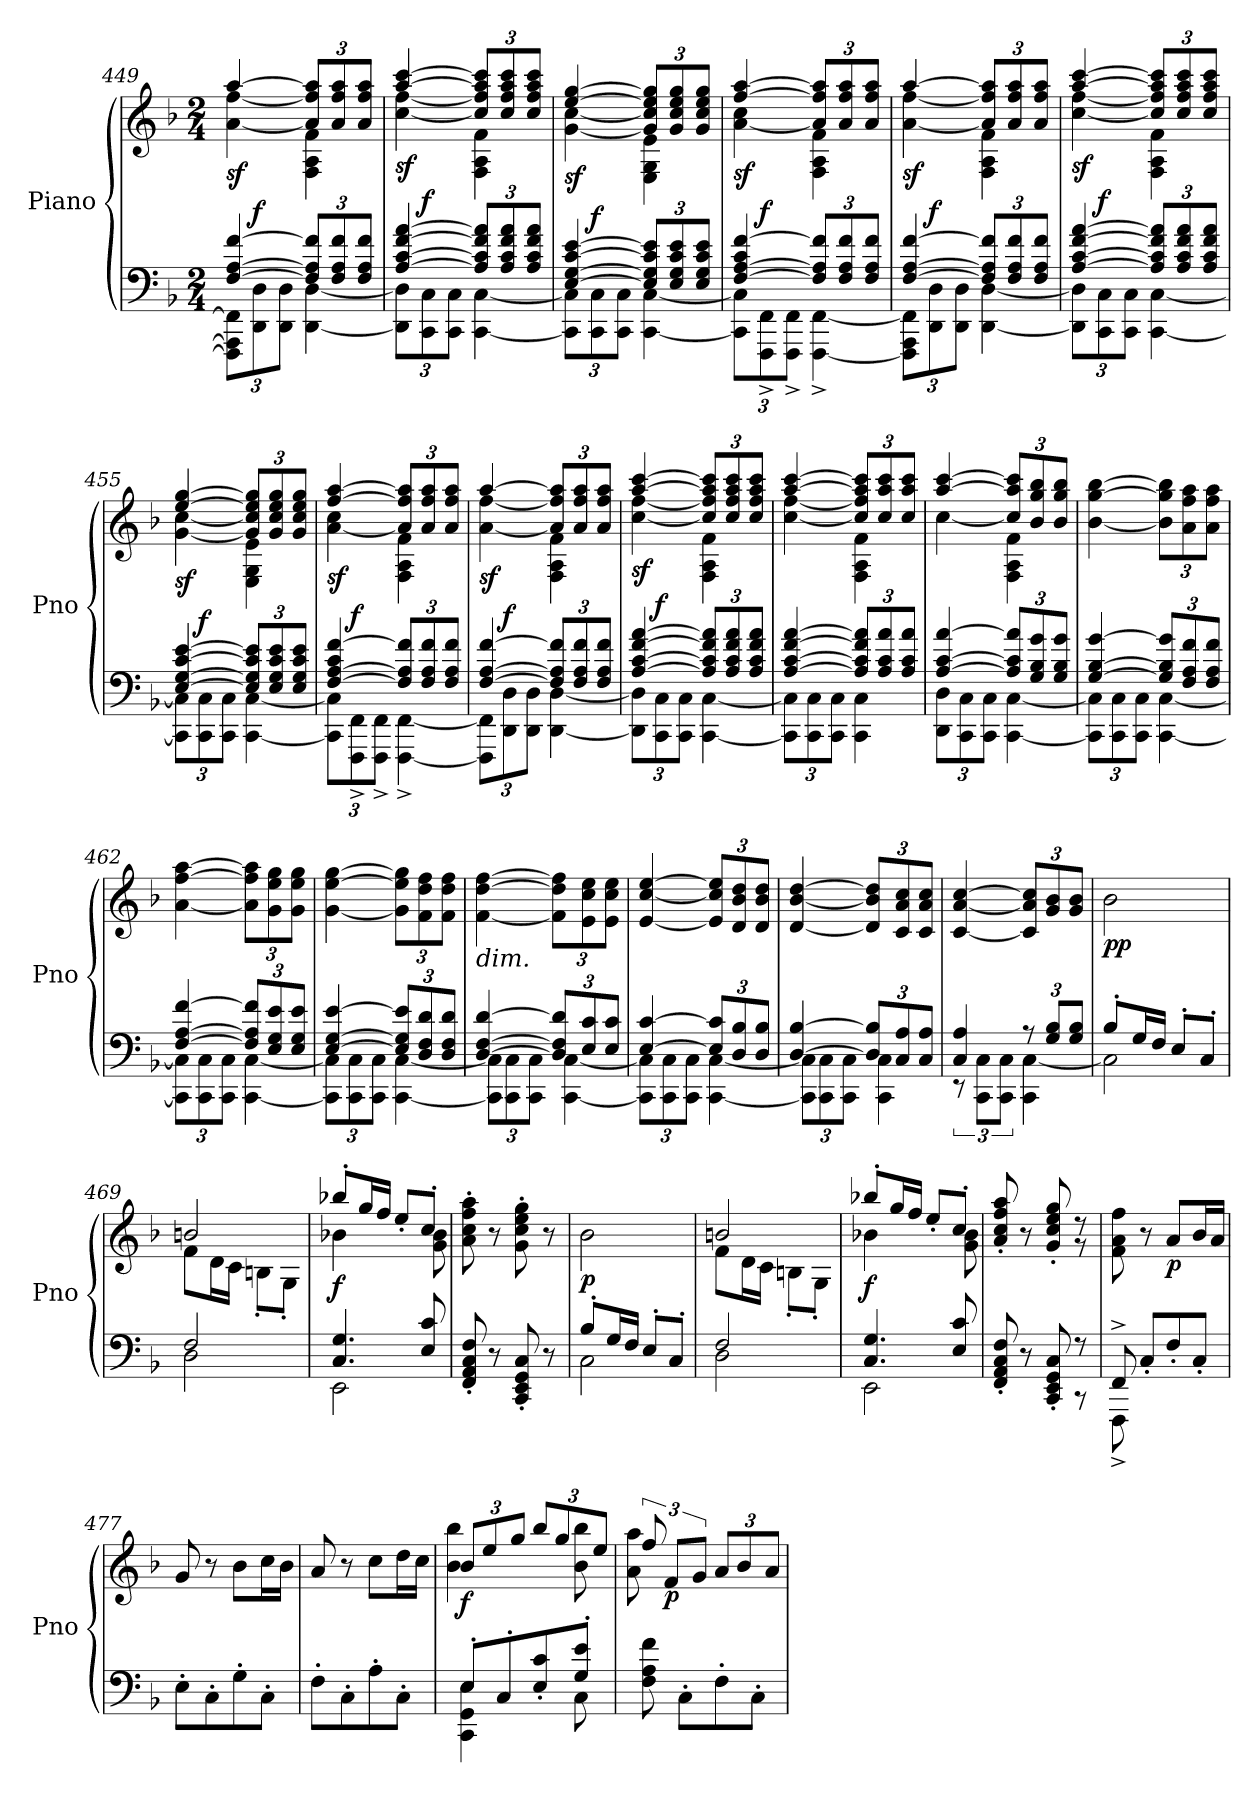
**kern	**kern	**dynam
*part1	*part1	*part1
*staff2	*staff1	*staff1/2
*I"Piano	*	*
*I'Pno	*	*
!!LO:PB:g=z
*clefF4	*clefG2	*
*k[b-]	*k[b-]	*
*M2/4	*M2/4	*
=449	=449	=449
*^	*	*
*	*Xbrackettup	*	*
*	*	*^	*
!	!	!	!	!LO:DY:b
[4F/ [4A/ [4f/	12FFF\] 12AAA\] 12FF\]L	[4aa/	[4a\ [4ff\	sf
!	!	!	!	!LO:DY:a=2
.	12DD\ 12D\	.	.	f
.	12DD\ 12D\J	.	.	.
*	*	*Xbrackettup	*	*
12F/] 12A/] 12f/]L	[4DD\ [4D\	12a/] 12ff/] 12aa/]L	4F\ 4A\ 4f\	.
12F/ 12A/ 12f/	.	12a/ 12ff/ 12aa/	.	.
12F/ 12A/ 12f/J	.	12a/ 12ff/ 12aa/J	.	.
=450	=450	=450	=450	=450
!	!	!	!	!LO:DY:b
[4A/ [4c/ [4f/ [4a/	12DD\] 12D\]L	[4aa/ [4ccc/	[4cc\ [4ff\	sf
!	!	!	!	!LO:DY:a=2
.	12CC\ 12C\	.	.	f
.	12CC\ 12C\J	.	.	.
12A/] 12c/] 12f/] 12a/]L	[4CC\ [4C\	12cc/] 12ff/] 12aa/] 12ccc/]L	4F\ 4A\ 4f\	.
12A/ 12c/ 12f/ 12a/	.	12cc/ 12ff/ 12aa/ 12ccc/	.	.
12A/ 12c/ 12f/ 12a/J	.	12cc/ 12ff/ 12aa/ 12ccc/J	.	.
=451	=451	=451	=451	=451
!	!	!	!	!LO:DY:b
[4E/ [4G/ [4c/ [4e/	12CC\] 12C\]L	[4ee/ [4gg/	[4g\ [4cc\	sf
!	!	!	!	!LO:DY:a=2
.	12CC\ 12C\	.	.	f
.	12CC\ 12C\J	.	.	.
12E/] 12G/] 12c/] 12e/]L	[4CC\ [4C\	12g/] 12cc/] 12ee/] 12gg/]L	4E\ 4G\ 4e\	.
12E/ 12G/ 12c/ 12e/	.	12g/ 12cc/ 12ee/ 12gg/	.	.
12E/ 12G/ 12c/ 12e/J	.	12g/ 12cc/ 12ee/ 12gg/J	.	.
=452	=452	=452	=452	=452
!	!	!	!	!LO:DY:b
[4F/ [4A/ 4c/ [4f/	12CC\] 12C\]L	[4ff/ [4aa/	[4a\ 4cc\	sf
!	!	!	!	!LO:DY:a=2
.	12FFF\^ 12FF\^	.	.	f
.	12FFF\^ 12FF\^J	.	.	.
12F/] 12A/] 12f/]L	[4FFF\^ [4FF\^	12a/] 12ff/] 12aa/]L	4F\ 4A\ 4f\	.
12F/ 12A/ 12f/	.	12a/ 12ff/ 12aa/	.	.
12F/ 12A/ 12f/J	.	12a/ 12ff/ 12aa/J	.	.
=453	=453	=453	=453	=453
!	!	!	!	!LO:DY:b
[4F/ [4A/ [4f/	12FFF\] 12AAA\ 12FF\]L	[4aa/	[4a\ [4ff\	sf
!	!	!	!	!LO:DY:a=2
.	12DD\ 12D\	.	.	f
.	12DD\ 12D\J	.	.	.
12F/] 12A/] 12f/]L	[4DD\ [4D\	12a/] 12ff/] 12aa/]L	4F\ 4A\ 4f\	.
12F/ 12A/ 12f/	.	12a/ 12ff/ 12aa/	.	.
12F/ 12A/ 12f/J	.	12a/ 12ff/ 12aa/J	.	.
=454	=454	=454	=454	=454
!	!	!	!	!LO:DY:b
[4A/ [4c/ [4f/ [4a/	12DD\] 12D\]L	[4aa/ [4ccc/	[4cc\ [4ff\	sf
!	!	!	!	!LO:DY:a=2
.	12CC\ 12C\	.	.	f
.	12CC\ 12C\J	.	.	.
12A/] 12c/] 12f/] 12a/]L	[4CC\ [4C\	12cc/] 12ff/] 12aa/] 12ccc/]L	4F\ 4A\ 4f\	.
12A/ 12c/ 12f/ 12a/	.	12cc/ 12ff/ 12aa/ 12ccc/	.	.
12A/ 12c/ 12f/ 12a/J	.	12cc/ 12ff/ 12aa/ 12ccc/J	.	.
!!LO:LB:g=z	!!
=455	=455	=455	=455	=455
!	!	!	!	!LO:DY:b
[4E/ [4G/ [4c/ [4e/	12CC\] 12C\]L	[4ee/ [4gg/	[4g\ [4cc\	sf
!	!	!	!	!LO:DY:a=2
.	12CC\ 12C\	.	.	f
.	12CC\ 12C\J	.	.	.
12E/] 12G/] 12c/] 12e/]L	[4CC\ [4C\	12g/] 12cc/] 12ee/] 12gg/]L	4E\ 4G\ 4e\	.
12E/ 12G/ 12c/ 12e/	.	12g/ 12cc/ 12ee/ 12gg/	.	.
12E/ 12G/ 12c/ 12e/J	.	12g/ 12cc/ 12ee/ 12gg/J	.	.
=456	=456	=456	=456	=456
!	!	!	!	!LO:DY:b
[4F/ [4A/ 4c/ [4f/	12CC\] 12C\]L	[4ff/ [4aa/	[4a\ 4cc\	sf
!	!	!	!	!LO:DY:a=2
.	12FFF\^ 12FF\^	.	.	f
.	12FFF\^ 12FF\^J	.	.	.
12F/] 12A/] 12f/]L	[4FFF\^ [4FF\^	12a/] 12ff/] 12aa/]L	4F\ 4A\ 4f\	.
12F/ 12A/ 12f/	.	12a/ 12ff/ 12aa/	.	.
12F/ 12A/ 12f/J	.	12a/ 12ff/ 12aa/J	.	.
=457	=457	=457	=457	=457
!	!	!	!	!LO:DY:b
[4F/ [4A/ [4f/	12FFF\] 12FF\]L	[4aa/	[4a\ [4ff\	sf
!	!	!	!	!LO:DY:a=2
.	12DD\ 12D\	.	.	f
.	12DD\ 12D\J	.	.	.
12F/] 12A/] 12f/]L	[4DD\ [4D\	12a/] 12ff/] 12aa/]L	4F\ 4A\ 4f\	.
12F/ 12A/ 12f/	.	12a/ 12ff/ 12aa/	.	.
12F/ 12A/ 12f/J	.	12a/ 12ff/ 12aa/J	.	.
=458	=458	=458	=458	=458
!	!	!	!	!LO:DY:b
[4A/ [4c/ [4f/ [4a/	12DD\] 12D\]L	[4aa/ [4ccc/	[4cc\ [4ff\	sf
!	!	!	!	!LO:DY:a=2
.	12CC\ 12C\	.	.	f
.	12CC\ 12C\J	.	.	.
12A/] 12c/] 12f/] 12a/]L	[4CC\ [4C\	12cc/] 12ff/] 12aa/] 12ccc/]L	4F\ 4A\ 4f\	.
12A/ 12c/ 12f/ 12a/	.	12cc/ 12ff/ 12aa/ 12ccc/	.	.
12A/ 12c/ 12f/ 12a/J	.	12cc/ 12ff/ 12aa/ 12ccc/J	.	.
=459	=459	=459	=459	=459
[4A/ [4c/ [4f/ [4a/	12CC\] 12C\]L	[4aa/ [4ccc/	[4cc\ [4ff\	.
.	12CC\ 12C\	.	.	.
.	12CC\ 12C\J	.	.	.
12A/] 12c/] 12f/] 12a/]L	4CC\ 4C\	12cc/] 12ff/] 12aa/] 12ccc/]L	4F\ 4A\ 4f\	.
12A/ 12c/ 12a/	.	12cc/ 12aa/ 12ccc/	.	.
12A/ 12c/ 12a/J	.	12cc/ 12aa/ 12ccc/J	.	.
=460	=460	=460	=460	=460
[4A/ [4c/ [4a/	12DD\ 12D\L	[4aa/ [4ccc/	[4cc\	.
.	12CC\ 12C\	.	.	.
.	12CC\ 12C\J	.	.	.
12A/] 12c/] 12a/]L	[4CC\ [4C\	12cc/] 12aa/] 12ccc/]L	4F\ 4A\ 4f\	.
12G/ 12B-/ 12g/	.	12b-/ 12gg/ 12bb-/	.	.
12G/ 12B-/ 12g/J	.	12b-/ 12gg/ 12bb-/J	.	.
*	*	*v	*v	*
!!LO:LB:g=z
=461	=461	=461	=461
[4G/ [4B-/ [4g/	12CC\] 12C\]L	[4b-\ [4gg\ [4bb-\	.
.	12CC\ 12C\	.	.
.	12CC\ 12C\J	.	.
12G/] 12B-/] 12g/]L	[4CC\ [4C\	12b-\] 12gg\] 12bb-\]L	.
12F/ 12A/ 12f/	.	12a\ 12ff\ 12aa\	.
12F/ 12A/ 12f/J	.	12a\ 12ff\ 12aa\J	.
=462	=462	=462	=462
[4F/ [4A/ [4f/	12CC\] 12C\]L	[4a\ [4ff\ [4aa\	.
.	12CC\ 12C\	.	.
.	12CC\ 12C\J	.	.
12F/] 12A/] 12f/]L	[4CC\ [4C\	12a\] 12ff\] 12aa\]L	.
12E/ 12G/ 12e/	.	12g\ 12ee\ 12gg\	.
12E/ 12G/ 12e/J	.	12g\ 12ee\ 12gg\J	.
=463	=463	=463	=463
[4E/ [4G/ [4e/	12CC\] 12C\]L	[4g\ [4ee\ [4gg\	.
.	12CC\ 12C\	.	.
.	12CC\ 12C\J	.	.
12E/] 12G/] 12e/]L	[4CC\ [4C\	12g\] 12ee\] 12gg\]L	.
12D/ 12F/ 12d/	.	12f\ 12dd\ 12ff\	.
12D/ 12F/ 12d/J	.	12f\ 12dd\ 12ff\J	.
=464	=464	=464	=464
!	!	!LO:TX:b:i:t=dim.	!
[4D/ [4F/ [4d/	12CC\] 12C\]L	[4f\ [4dd\ [4ff\	.
.	12CC\ 12C\	.	.
.	12CC\ 12C\J	.	.
12D/] 12F/] 12d/]L	[4CC\ [4C\	12f\] 12dd\] 12ff\]L	.
12E/ 12c/	.	12e\ 12cc\ 12ee\	.
12E/ 12c/J	.	12e\ 12cc\ 12ee\J	.
=465	=465	=465	=465
[4E/ [4c/	12CC\] 12C\]L	[4e/ [4cc/ [4ee/	.
.	12CC\ 12C\	.	.
.	12CC\ 12C\J	.	.
12E/] 12c/]L	[4CC\ [4C\	12e/] 12cc/] 12ee/]L	.
12D/ 12B-/	.	12d/ 12b-/ 12dd/	.
12D/ 12B-/J	.	12d/ 12b-/ 12dd/J	.
=466	=466	=466	=466
[4D/ [4B-/	12CC\] 12C\]L	[4d/ [4b-/ [4dd/	.
.	12CC\ 12C\	.	.
.	12CC\ 12C\J	.	.
12D/] 12B-/]L	4CC\ 4C\	12d/] 12b-/] 12dd/]L	.
12C/ 12A/	.	12c/ 12a/ 12cc/	.
12C/ 12A/J	.	12c/ 12a/ 12cc/J	.
!!LO:LB:g=z
=467	=467	=467	=467
*	*brackettup	*	*
4C/ 4A/	12r	[4c/ [4a/ [4cc/	.
.	12CC\ 12C\L	.	.
.	12CC\ 12C\J	.	.
12r	4CC\ [4C\	12c/] 12a/] 12cc/]L	.
12G/ 12B-/L	.	12g/ 12b-/	.
12G/ 12B-/J	.	12g/ 12b-/J	.
=468	=468	=468	=468
!	!	!	!LO:DY:b
8B-'/L	2C\]	2b-\	pp
16G/L	.	.	.
16F/JJ	.	.	.
8E'/L	.	.	.
8C'/J	.	.	.
=469	=469	=469	=469
*	*	*^	*
2F/	2D\	2bn/	8f\L	.
.	.	.	16d\L	.
.	.	.	16c\JJ	.
.	.	.	8Bn'\L	.
.	.	.	8G'\J	.
=470	=470	=470	=470	=470
!	!	!	!	!LO:DY:b
4.C/ 4.G/	2EE\	8bb-X'/L	4b-X\	f
.	.	16gg/L	.	.
.	.	16ff/JJ	.	.
.	.	8ee'/L	8ryy	.
8E/ 8c/	.	8cc'/J	8g\ 8b-\	.
*v	*v	*	*	*
*	*v	*v	*
=471	=471	=471
8FF/' 8AA/' 8C/' 8F/'	8a\' 8cc\' 8ff\' 8aa\'	.
8r	8r	.
8CC/' 8EE/' 8GG/' 8C/'	8g\' 8cc\' 8ee\' 8gg\'	.
8r	8r	.
=472	=472	=472
*^	*	*
!	!	!	!LO:DY:b
8B-'/L	2C\	2b-\	p
16G/L	.	.	.
16F/JJ	.	.	.
8E'/L	.	.	.
8C'/J	.	.	.
=473	=473	=473	=473
*	*	*^	*
2F/	2D\	2bn/	8f\L	.
.	.	.	16d\L	.
.	.	.	16c\JJ	.
.	.	.	8Bn'\L	.
.	.	.	8G'\J	.
!!LO:LB:g=z	!!
=474	=474	=474	=474	=474
!	!	!	!	!LO:DY:b
4.C/ 4.G/	2EE\	8bb-X'/L	4b-X\	f
.	.	16gg/L	.	.
.	.	16ff/JJ	.	.
.	.	8ee'/L	8ryy	.
8E/ 8c/	.	8cc'/J	8g\ 8b-\	.
=475	=475	=475	=475	=475
8FF/' 8AA/' 8C/' 8F/'	4.ryy	8a/' 8cc/' 8ff/' 8aa/'	4.ryy	.
8r	.	8r	.	.
8CC/' 8EE/' 8GG/' 8C/'	.	8g/' 8cc/' 8ee/' 8gg/'	.	.
8r	8r	8r	8r	.
*	*	*v	*v	*
=476	=476	=476	=476
8FF^/	8FFF^\	8f\ 8a\ 8ff\	.
8C'/L	8ryy	8r	.
!	!	!	!LO:DY:b
8F'/	4ryy	8a/L	p
8C'/J	.	16b-/L	.
.	.	16a/JJ	.
*v	*v	*	*
=477	=477	=477
8E'\L	8g/	.
8C'\	8r	.
8G'\	8b-\L	.
8C'\J	16cc\L	.
.	16b-\JJ	.
=478	=478	=478
8F'\L	8a/	.
8C'\	8r	.
8A'\	8cc\L	.
8C'\J	16dd\L	.
.	16cc\JJ	.
=479	=479	=479
*^	*^	*
!	!	!	!	!LO:DY:b
8E'/L	4CC\ 4GG\ 4E\	12b-/L	4b-\ 4bb-\	f
.	.	12ee/	.	.
8C'/	.	.	.	.
.	.	12gg/J	.	.
8E/' 8c/'	8ryy	12bb-/L	8ryy	.
.	.	12gg/	.	.
8G/' 8e/'J	8C\	.	8b-\ 8bb-\	.
.	.	12ee/J	.	.
*v	*v	*	*	*
=480	=480	=480	=480
*	*brackettup	*	*
8F\ 8A\ 8f\	12ff/	8a\ 8aa\	.
!	!	!	!LO:DY:b
.	12f/L	.	p
8C'\L	.	8ryy	.
.	12g/J	.	.
*	*Xbrackettup	*	*
8F'\	12a/L	4ryy	.
.	12b-/	.	.
8C'\J	.	.	.
.	12a/J	.	.
*	*v	*v	*
=	=	=
*-	*-	*-
